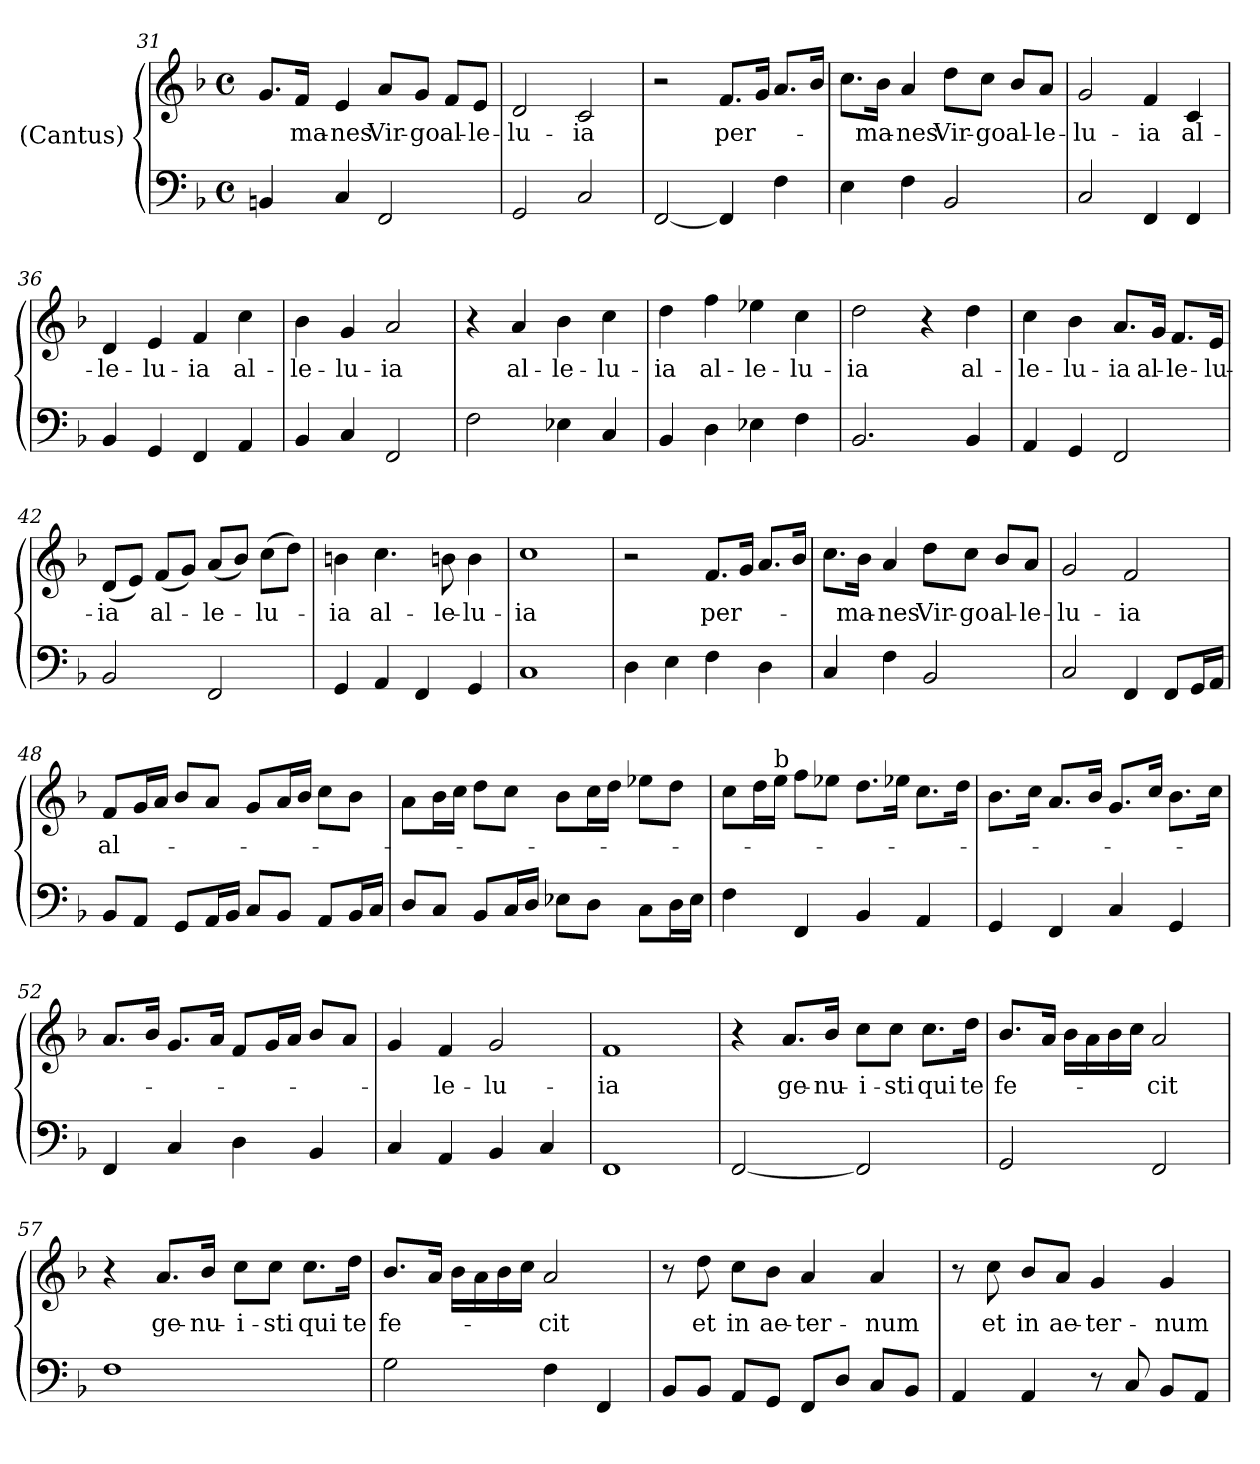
**kern	**kern	**text
*part2	*part1	*part1
*staff2	*staff1	*staff1
*	*I"(Cantus)	*
!!LO:PB:g=z
*clefF4	*clefG2	*
*k[b-]	*k[b-]	*
*F:	*F:	*
*M4/4	*M4/4	*
*met(c)	*met(c)	*
=31	=31	=31
4BBn/	8.g/L	.
!	!	!LO:LY:b
.	16f/Jk	-ma-
!	!	!LO:LY:b
4C/	4e/	-nes
!	!	!LO:LY:b
2FF/	8a/L	Vir-
!	!	!LO:LY:b
.	8g/J	-go
!	!	!LO:LY:b
.	8f/L	al-
!	!	!LO:LY:b
.	8e/J	-le-
=32	=32	=32
!	!	!LO:LY:b
2GG/	2d/	-lu-
!	!	!LO:LY:b
2C/	2c/	-ia
=33	=33	=33
[<2FF/	2r	.
!	!	!LO:LY:b
4FF/]	8.f/L	per-
.	16g/Jk	.
4F\	8.a/L	.
.	16b-/Jk	.
=34	=34	=34
4E\	8.cc\L	.
!	!	!LO:LY:b
.	16b-\Jk	-ma-
!	!	!LO:LY:b
4F\	4a/	-nes
!	!	!LO:LY:b
2BB-/	8dd\L	Vir-
!	!	!LO:LY:b
.	8cc\J	-go
!	!	!LO:LY:b
.	8b-/L	al-
!	!	!LO:LY:b
.	8a/J	-le-
=35	=35	=35
!	!	!LO:LY:b
2C/	2g/	-lu-
!	!	!LO:LY:b
4FF/	4f/	-ia
!	!	!LO:LY:b
4FF/	4c/	al-
!!LO:LB:g=z
=36	=36	=36
!	!	!LO:LY:b
4BB-/	4d/	-le-
!	!	!LO:LY:b
4GG/	4e/	-lu-
!	!	!LO:LY:b
4FF/	4f/	-ia
!	!	!LO:LY:b
4AA/	4cc\	al-
=37	=37	=37
!	!	!LO:LY:b
4BB-/	4b-\	-le-
!	!	!LO:LY:b
4C/	4g/	-lu-
!	!	!LO:LY:b
2FF/	2a/	-ia
=38	=38	=38
2F\	4r	.
!	!	!LO:LY:b
.	4a/	al-
!	!	!LO:LY:b
4E-X\	4b-\	-le-
!	!	!LO:LY:b
4C/	4cc\	-lu-
=39	=39	=39
!	!	!LO:LY:b
4BB-/	4dd\	-ia
!	!	!LO:LY:b
4D\	4ff\	al-
!	!	!LO:LY:b
4E-X\	4ee-X\	-le-
!	!	!LO:LY:b
4F\	4cc\	-lu-
=40	=40	=40
!	!	!LO:LY:b
2.BB-/	2dd\	-ia
.	4r	.
!	!	!LO:LY:b
4BB-/	4dd\	al-
=41	=41	=41
!	!	!LO:LY:b
4AA/	4cc\	-le-
!	!	!LO:LY:b
4GG/	4b-\	-lu-
!	!	!LO:LY:b
2FF/	8.a/L	-ia
!	!	!LO:LY:b
.	16g/Jk	al-
!	!	!LO:LY:b
.	8.f/L	-le-
!	!	!LO:LY:b
.	16e/Jk	-lu-
!!LO:LB:g=z
=42	=42	=42
!	!	!LO:LY:b
2BB-/	(<8d/L	-ia
.	8e/J)	.
!	!	!LO:LY:b
.	(<8f/L	al-
.	8g/J)	.
!	!	!LO:LY:b
2FF/	(<8a/L	-le-
.	8b-/J)	.
!	!	!LO:LY:b
.	(>8cc\L	-lu-
.	8dd\J)	.
=43	=43	=43
!	!	!LO:LY:b
4GG/	4bn\	-ia
!	!	!LO:LY:b
4AA/	4.cc\	al-
4FF/	.	.
!	!	!LO:LY:b
.	8bn\	-le-
!	!	!LO:LY:b
4GG/	4b\	-lu-
=44	=44	=44
!	!	!LO:LY:b
1C	1cc	-ia
=45	=45	=45
4D\	2r	.
4E\	.	.
!	!	!LO:LY:b
4F\	8.f/L	per-
.	16g/Jk	.
4D\	8.a/L	.
.	16b-/Jk	.
=46	=46	=46
4C/	8.cc\L	.
!	!	!LO:LY:b
.	16b-\Jk	-ma-
!	!	!LO:LY:b
4F\	4a/	-nes
!	!	!LO:LY:b
2BB-/	8dd\L	Vir-
!	!	!LO:LY:b
.	8cc\J	-go
!	!	!LO:LY:b
.	8b-/L	al-
!	!	!LO:LY:b
.	8a/J	-le-
!!LO:LB:g=z
=47	=47	=47
!	!	!LO:LY:b
2C/	2g/	-lu-
!	!	!LO:LY:b
4FF/	2f/	-ia
8FF/L	.	.
16GG/L	.	.
16AA/JJ	.	.
=48	=48	=48
!	!	!LO:LY:b
8BB-/L	8f/L	al-
8AA/J	16g/L	.
.	16a/JJ	.
8GG/L	8b-/L	.
16AA/L	8a/J	.
16BB-/JJ	.	.
8C/L	8g/L	.
8BB-/J	16a/L	.
.	16b-/JJ	.
8AA/L	8cc\L	.
16BB-/L	8b-\J	.
16C/JJ	.	.
=49	=49	=49
8D/L	8a\L	.
8C/J	16b-\L	.
.	16cc\JJ	.
8BB-/L	8dd\L	.
16C/L	8cc\J	.
16D/JJ	.	.
8E-X\L	8b-\L	.
8D\J	16cc\L	.
.	16dd\JJ	.
8C\L	8ee-X\L	.
16D\L	8dd\J	.
16E-\JJ	.	.
=50	=50	=50
4F\	8cc\L	.
.	16dd\L	.
!	!LO:TX:a:t=b	!
.	16ee\JJ	.
4FF/	8ff\L	.
.	8ee-X\J	.
4BB-/	8.dd\L	.
.	16ee-X\Jk	.
4AA/	8.cc\L	.
.	16dd\Jk	.
=51	=51	=51
4GG/	8.b-\L	.
.	16cc\Jk	.
4FF/	8.a/L	.
.	16b-/Jk	.
4C/	8.g/L	.
.	16cc/Jk	.
4GG/	8.b-\L	.
.	16cc\Jk	.
!!LO:LB:g=z
=52	=52	=52
4FF/	8.a/L	.
.	16b-/Jk	.
4C/	8.g/L	.
.	16a/Jk	.
4D\	8f/L	.
.	16g/L	.
.	16a/JJ	.
4BB-/	8b-/L	.
.	8a/J	.
=53	=53	=53
4C/	4g/	.
!	!	!LO:LY:b
4AA/	4f/	-le-
!	!	!LO:LY:b
4BB-/	2g/	-lu-
4C/	.	.
=54	=54	=54
!	!	!LO:LY:b
1FF	1f	-ia
=55	=55	=55
[<2FF/	4r	.
!	!	!LO:LY:b
.	8.a/L	ge-
!	!	!LO:LY:b
.	16b-/Jk	-nu-
!	!	!LO:LY:b:rj
2FF/]	8cc\L	-i-
!	!	!LO:LY:b
.	8cc\J	-sti
!	!	!LO:LY:b
.	8.cc\L	qui
!	!	!LO:LY:b
.	16dd\Jk	te
=56	=56	=56
!	!	!LO:LY:b
2GG/	8.b-/L	fe-
.	16a/Jk	.
.	16b-\LL	.
.	16a\	.
.	16b-\	.
.	16cc\JJ	.
!	!	!LO:LY:b
2FF/	2a/	-cit
!!LO:LB:g=z
=57	=57	=57
1F	4r	.
!	!	!LO:LY:b
.	8.a/L	ge-
!	!	!LO:LY:b
.	16b-/Jk	-nu-
!	!	!LO:LY:b:rj
.	8cc\L	-i-
!	!	!LO:LY:b
.	8cc\J	-sti
!	!	!LO:LY:b
.	8.cc\L	qui
!	!	!LO:LY:b
.	16dd\Jk	te
=58	=58	=58
!	!	!LO:LY:b
2G\	8.b-/L	fe-
.	16a/Jk	.
.	16b-\LL	.
.	16a\	.
.	16b-\	.
.	16cc\JJ	.
!	!	!LO:LY:b
4F\	2a/	-cit
4FF/	.	.
=59	=59	=59
8BB-/L	8r	.
!	!	!LO:LY:b
8BB-/J	8dd\	et
!	!	!LO:LY:b
8AA/L	8cc\L	in
!	!	!LO:LY:b
8GG/J	8b-\J	ae-
!	!	!LO:LY:b
8FF/L	4a/	-ter-
8D/J	.	.
!	!	!LO:LY:b
8C/L	4a/	-num
8BB-/J	.	.
=60	=60	=60
4AA/	8r	.
!	!	!LO:LY:b
.	8cc\	et
!	!	!LO:LY:b
4AA/	8b-/L	in
!	!	!LO:LY:b
.	8a/J	ae-
!	!	!LO:LY:b
8r	4g/	-ter-
8C/	.	.
!	!	!LO:LY:b
8BB-/L	4g/	-num
8AA/J	.	.
=	=	=
*-	*-	*-
